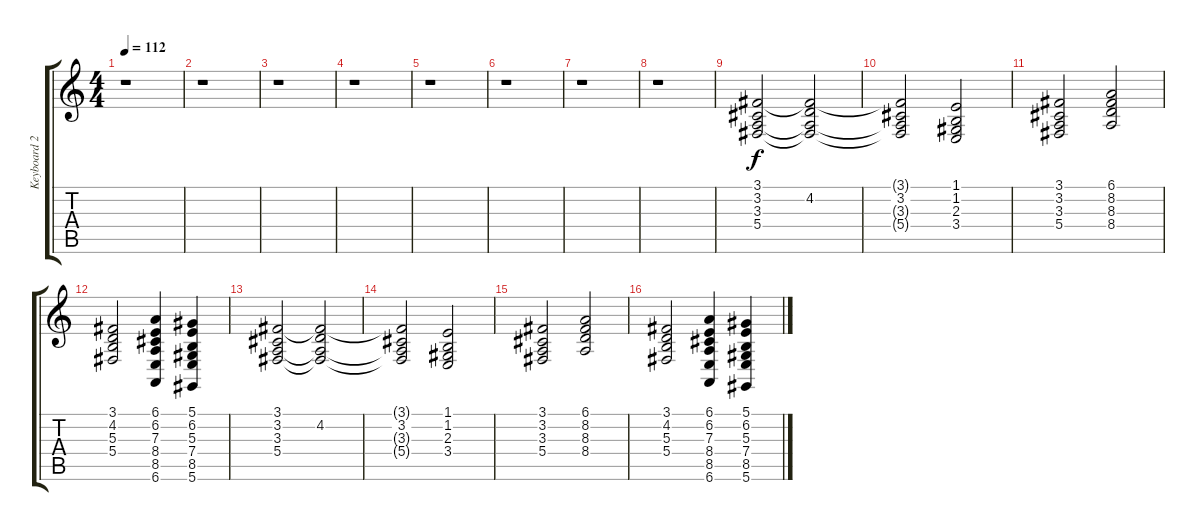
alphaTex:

\track ("Keyboard 2" "Keyboard 2") {instrument rockorgan}
\staff {score tabs}
\tuning (Eb4 Bb3 Gb3 Db3 Ab2 Eb2) {hide}
\ts (4 4)
\tempo 112
\clef g2
\ks c
r.1{dy f} |
r.1 |
r.1 |
r.1 |
r.1 |
r.1 |
r.1 |
r.1 |
(3.1 3.2 3.3 5.4).2{instrument stringensemble1} (3.1{t} 4.2 3.3{t} 5.4{t}).2 |
(3.1{t} 3.2 3.3{t} 5.4{t}).2 (1.1 1.2 2.3 3.4).2 |
(3.1 3.2 3.3 5.4).2{instrument stringensemble1} (6.1 8.2 8.3 8.4).2 |
(3.1 4.2 5.3 5.4).2 (6.1 6.2 7.3 8.4 8.5 6.6).4 (5.1 6.2 5.3 7.4 8.5 5.6).4 |
(3.1 3.2 3.3 5.4).2{instrument stringensemble1} (3.1{t} 4.2 3.3{t} 5.4{t}).2 |
(3.1{t} 3.2 3.3{t} 5.4{t}).2 (1.1 1.2 2.3 3.4).2 |
(3.1 3.2 3.3 5.4).2{instrument stringensemble1} (6.1 8.2 8.3 8.4).2 |
(3.1 4.2 5.3 5.4).2 (6.1 6.2 7.3 8.4 8.5 6.6).4 (5.1 6.2 5.3 7.4 8.5 5.6).4
